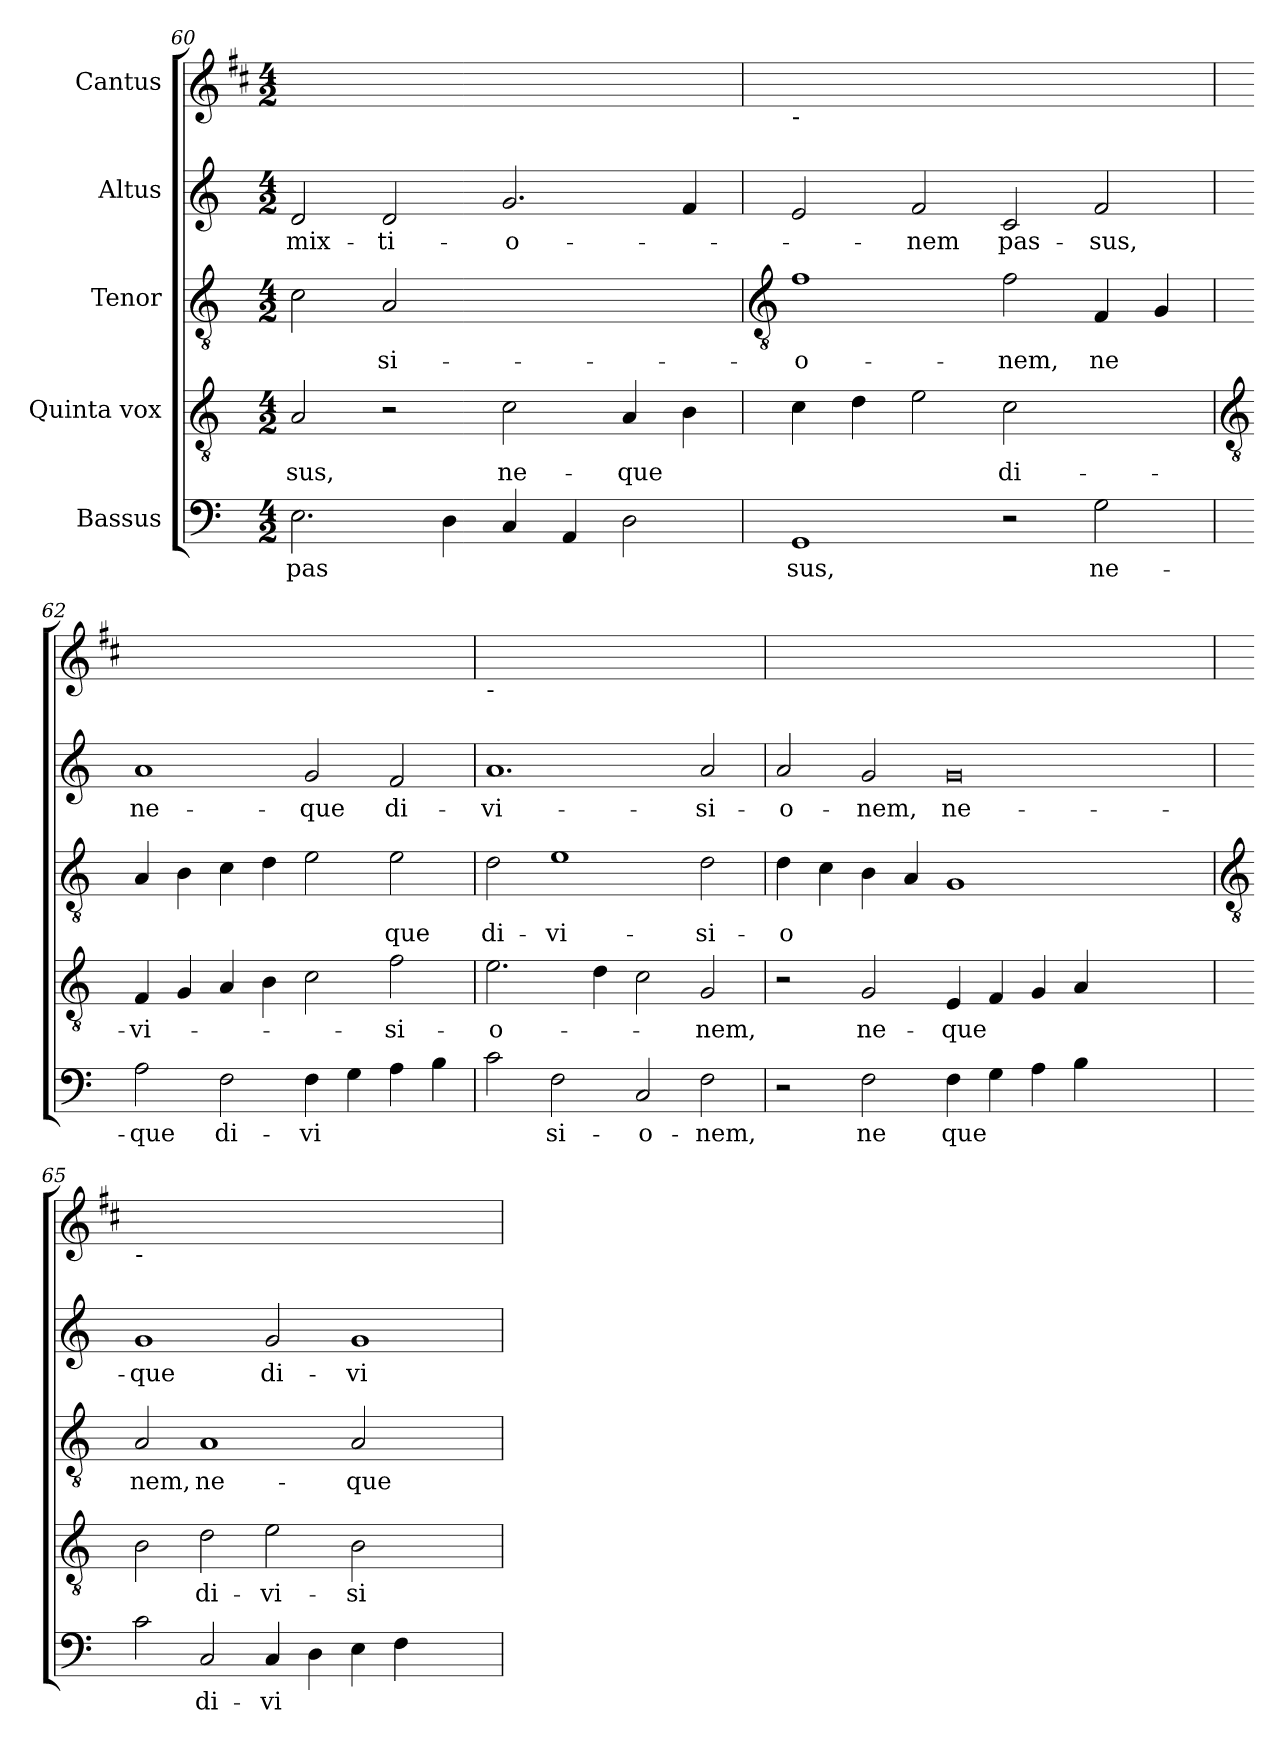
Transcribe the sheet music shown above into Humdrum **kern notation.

**kern	**text	**kern	**text	**kern	**text	**kern	**text	**kern	**text
*part5	*part5	*part4	*part4	*part3	*part3	*part2	*part2	*part1	*part1
*staff5	*staff5	*staff4	*staff4	*staff3	*staff3	*staff2	*staff2	*staff1	*staff1
*I"Bassus	*	*I"Quinta vox	*	*I"Tenor	*	*I"Altus	*	*I"Cantus	*
*clefF4	*	*clefGv2	*	*clefGv2	*	*clefG2	*	*clefG2	*
*	*	*	*	*	*	*	*	*ITrd1c2	*
*k[]	*	*k[]	*	*k[]	*	*k[]	*	*k[]	*
*C:	*	*C:	*	*C:	*	*C:	*	*C:	*
*M4/2	*	*M4/2	*	*M4/2	*	*M4/2	*	*M4/2	*
=60	=60	=60	=60	=60	=60	=60	=60	=60	=60
!	!LO:LY:b	!	!LO:LY:b	!	!	!	!LO:LY:b	!	!
2.E	pas	2A	-sus,	2c	.	2d	-mix-	1ccyy_	.
!	!	!	!	!	!LO:LY:b	!	!LO:LY:b	!	!
.	.	2r	.	2A	si-	2d	-ti-	.	.
4D	.	.	.	.	.	.	.	.	.
!	!	!	!LO:LY:b	!	!	!	!LO:LY:b	!	!
4C	.	2c	ne-	1ryy	.	2.g	-o-	2ccyy_	.
4AA	.	.	.	.	.	.	.	.	.
!	!	!	!LO:LY:b	!	!	!	!	!	!
2D	.	4A	-que	.	.	.	.	2ccyy]	.
.	.	4B	.	.	.	4f	.	.	.
!!LO:LB:g=z
=61	=61	=61	=61	=61	=61	=61	=61	=61	=61
*	*	*	*	*clefGv2	*	*	*	*	*
!	!	!	!	!	!	!	!	!LO:TX:b:t=-	!
!	!LO:LY:b	!	!	!	!LO:LY:b	!	!	!	!LO:LY:b
1GG	sus,	4c	.	1f	-o-	2e	.	[0ccyy	que
.	.	4d	.	.	.	.	.	.	.
!	!	!	!	!	!	!	!LO:LY:b	!	!
.	.	2e	.	.	.	2f	-nem	.	.
!	!	!	!LO:LY:b	!	!LO:LY:b	!	!LO:LY:b	!	!
2r	.	2c	di-	2f	-nem,	2c	pas-	.	.
!	!LO:LY:b	!	!	!	!LO:LY:b	!	!LO:LY:b	!	!
2G	ne-	2ryy	.	4F	ne	2f	-sus,	.	.
.	.	.	.	4G	.	.	.	.	.
!!LO:LB:g=z
=62	=62	=62	=62	=62	=62	=62	=62	=62	=62
*	*	*clefGv2	*	*	*	*	*	*	*
!	!LO:LY:b	!	!LO:LY:b	!	!	!	!LO:LY:b	!	!
2A	-que	4F	-vi-	4A	.	1a	ne-	1.ccyy_	.
.	.	4G	.	4B	.	.	.	.	.
!	!LO:LY:b	!	!	!	!	!	!	!	!
2F	di-	4A	.	4c	.	.	.	.	.
.	.	4B	.	4d	.	.	.	.	.
!	!LO:LY:b	!	!	!	!	!	!LO:LY:b	!	!
4F	-vi	2c	.	2e	.	2g	-que	.	.
4G	.	.	.	.	.	.	.	.	.
!	!	!	!LO:LY:b	!	!LO:LY:b	!	!LO:LY:b	!	!
4A	.	2f	-si-	2e	que	2f	di-	2ccyy]	.
4B	.	.	.	.	.	.	.	.	.
!!LO:LB:g=z
=63	=63	=63	=63	=63	=63	=63	=63	=63	=63
!	!	!	!	!	!	!	!	!LO:TX:b:t=-	!
!	!	!	!LO:LY:b	!	!LO:LY:b	!	!LO:LY:b	!	!LO:LY:b
2c	.	2.e	-o-	2d	di-	1.a	-vi-	[0byy	di-
!	!LO:LY:b	!	!	!	!LO:LY:b	!	!	!	!
2F	si-	.	.	1e	-vi-	.	.	.	.
.	.	4d	.	.	.	.	.	.	.
!	!LO:LY:b	!	!	!	!	!	!	!	!
2C	-o-	2c	.	.	.	.	.	.	.
!	!LO:LY:b	!	!LO:LY:b	!	!LO:LY:b	!	!LO:LY:b	!	!
2F	-nem,	2G	-nem,	2d	-si-	2a	-si-	.	.
!!LO:LB:g=z
=64	=64	=64	=64	=64	=64	=64	=64	=64	=64
!	!	!	!	!	!LO:LY:b	!	!LO:LY:b	!	!
2r	.	2r	.	4d	-o	2a	-o-	1.byy_	.
.	.	.	.	4c	.	.	.	.	.
!	!LO:LY:b	!	!LO:LY:b	!	!	!	!LO:LY:b	!	!
2F	ne	2G	ne-	4B	.	2g	-nem,	.	.
.	.	.	.	4A	.	.	.	.	.
!	!LO:LY:b	!	!LO:LY:b	!	!	!	!LO:LY:b	!	!
4F	que	4E	-que	1G	.	0g	ne-	.	.
4G	.	4F	.	.	.	.	.	.	.
4A	.	4G	.	.	.	.	.	2byy]	.
4B	.	4A	.	.	.	.	.	.	.
1ryy	.	1ryy	.	1ryy	.	.	.	1ryy	.
!!LO:LB:g=z
=65	=65	=65	=65	=65	=65	=65	=65	=65	=65
*	*	*	*	*clefGv2	*	*	*	*	*
!	!	!	!	!	!	!	!	!LO:TX:b:t=-	!
!	!	!	!	!	!LO:LY:b	!	!LO:LY:b	!	!LO:LY:b
2c	.	2B	.	2A	nem,	1g	-que	[1ayy	-vi-
!	!LO:LY:b	!	!LO:LY:b	!	!LO:LY:b	!	!	!	!
2C	di-	2d	di-	1A	ne-	.	.	.	.
!	!LO:LY:b	!	!LO:LY:b	!	!	!	!LO:LY:b	!	!
4C	-vi	2e	-vi-	.	.	2g	di-	1ayy_	.
4D	.	.	.	.	.	.	.	.	.
!	!	!	!LO:LY:b	!	!LO:LY:b	!	!LO:LY:b	!	!
4E	.	2B	-si-	2A	-que	1g	-vi-	.	.
4F	.	.	.	.	.	.	.	.	.
2ryy	.	2ryy	.	2ryy	.	.	.	2ryy	.
=	=	=	=	=	=	=	=	=	=
*-	*-	*-	*-	*-	*-	*-	*-	*-	*-
